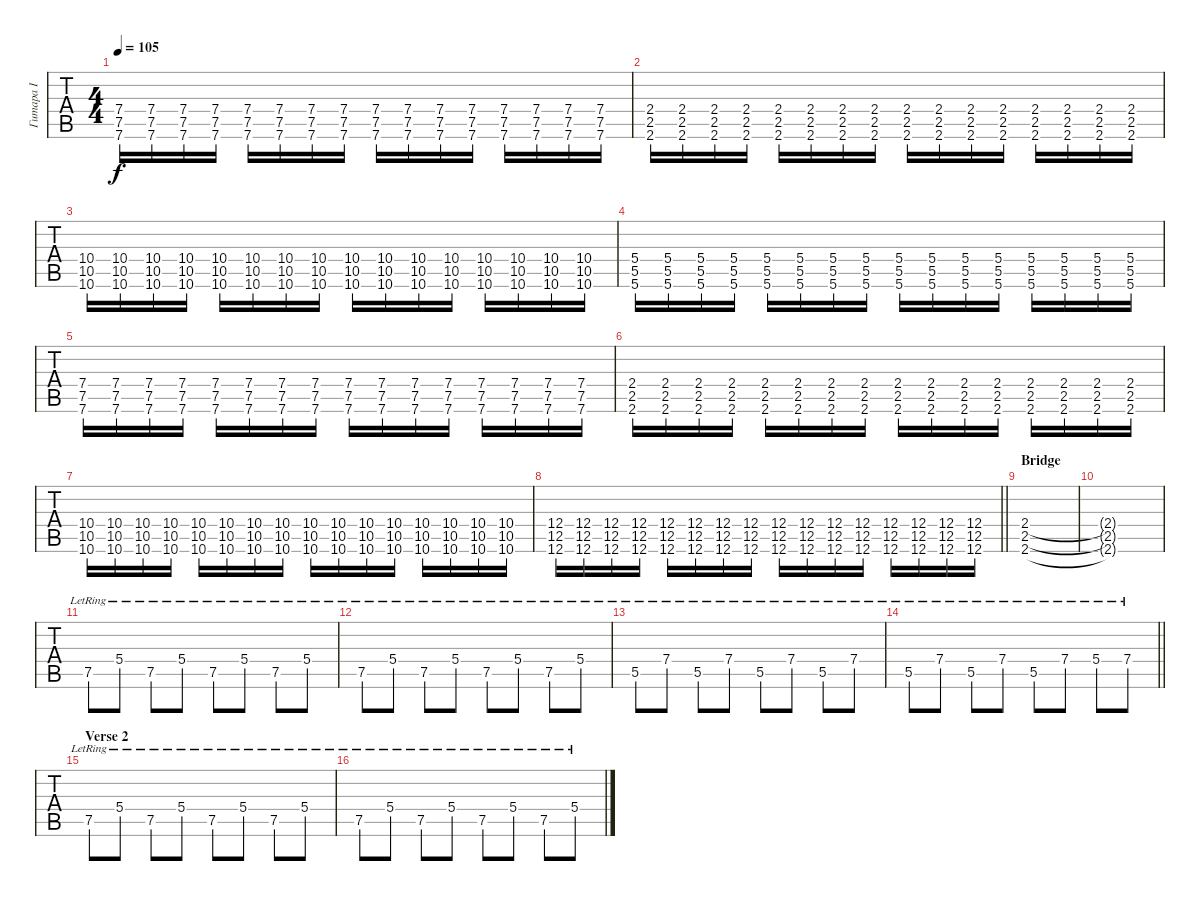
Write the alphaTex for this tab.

\track ("Гитара I" "Гитара I") {instrument electricguitarjazz}
\staff {tabs}
\tuning (E4 B3 G3 D3 A2 D2) {hide}
\ts (4 4)
\tempo 105
\clef g2
\ks c
(7.4 7.5 7.6).16{dy f} (7.4 7.5 7.6).16 (7.4 7.5 7.6).16 (7.4 7.5 7.6).16 (7.4 7.5 7.6).16 (7.4 7.5 7.6).16 (7.4 7.5 7.6).16 (7.4 7.5 7.6).16 (7.4 7.5 7.6).16 (7.4 7.5 7.6).16 (7.4 7.5 7.6).16 (7.4 7.5 7.6).16 (7.4 7.5 7.6).16 (7.4 7.5 7.6).16 (7.4 7.5 7.6).16 (7.4 7.5 7.6).16 |
(2.4 2.5 2.6).16 (2.4 2.5 2.6).16 (2.4 2.5 2.6).16 (2.4 2.5 2.6).16 (2.4 2.5 2.6).16 (2.4 2.5 2.6).16 (2.4 2.5 2.6).16 (2.4 2.5 2.6).16 (2.4 2.5 2.6).16 (2.4 2.5 2.6).16 (2.4 2.5 2.6).16 (2.4 2.5 2.6).16 (2.4 2.5 2.6).16 (2.4 2.5 2.6).16 (2.4 2.5 2.6).16 (2.4 2.5 2.6).16 |
(10.4 10.5 10.6).16 (10.4 10.5 10.6).16 (10.4 10.5 10.6).16 (10.4 10.5 10.6).16 (10.4 10.5 10.6).16 (10.4 10.5 10.6).16 (10.4 10.5 10.6).16 (10.4 10.5 10.6).16 (10.4 10.5 10.6).16 (10.4 10.5 10.6).16 (10.4 10.5 10.6).16 (10.4 10.5 10.6).16 (10.4 10.5 10.6).16 (10.4 10.5 10.6).16 (10.4 10.5 10.6).16 (10.4 10.5 10.6).16 |
(5.4 5.5 5.6).16 (5.4 5.5 5.6).16 (5.4 5.5 5.6).16 (5.4 5.5 5.6).16 (5.4 5.5 5.6).16 (5.4 5.5 5.6).16 (5.4 5.5 5.6).16 (5.4 5.5 5.6).16 (5.4 5.5 5.6).16 (5.4 5.5 5.6).16 (5.4 5.5 5.6).16 (5.4 5.5 5.6).16 (5.4 5.5 5.6).16 (5.4 5.5 5.6).16 (5.4 5.5 5.6).16 (5.4 5.5 5.6).16 |
(7.4 7.5 7.6).16 (7.4 7.5 7.6).16 (7.4 7.5 7.6).16 (7.4 7.5 7.6).16 (7.4 7.5 7.6).16 (7.4 7.5 7.6).16 (7.4 7.5 7.6).16 (7.4 7.5 7.6).16 (7.4 7.5 7.6).16 (7.4 7.5 7.6).16 (7.4 7.5 7.6).16 (7.4 7.5 7.6).16 (7.4 7.5 7.6).16 (7.4 7.5 7.6).16 (7.4 7.5 7.6).16 (7.4 7.5 7.6).16 |
(2.4 2.5 2.6).16 (2.4 2.5 2.6).16 (2.4 2.5 2.6).16 (2.4 2.5 2.6).16 (2.4 2.5 2.6).16 (2.4 2.5 2.6).16 (2.4 2.5 2.6).16 (2.4 2.5 2.6).16 (2.4 2.5 2.6).16 (2.4 2.5 2.6).16 (2.4 2.5 2.6).16 (2.4 2.5 2.6).16 (2.4 2.5 2.6).16 (2.4 2.5 2.6).16 (2.4 2.5 2.6).16 (2.4 2.5 2.6).16 |
(10.4 10.5 10.6).16 (10.4 10.5 10.6).16 (10.4 10.5 10.6).16 (10.4 10.5 10.6).16 (10.4 10.5 10.6).16 (10.4 10.5 10.6).16 (10.4 10.5 10.6).16 (10.4 10.5 10.6).16 (10.4 10.5 10.6).16 (10.4 10.5 10.6).16 (10.4 10.5 10.6).16 (10.4 10.5 10.6).16 (10.4 10.5 10.6).16 (10.4 10.5 10.6).16 (10.4 10.5 10.6).16 (10.4 10.5 10.6).16 |
\barLineRight lightlight
(12.4 12.5 12.6).16 (12.4 12.5 12.6).16 (12.4 12.5 12.6).16 (12.4 12.5 12.6).16 (12.4 12.5 12.6).16 (12.4 12.5 12.6).16 (12.4 12.5 12.6).16 (12.4 12.5 12.6).16 (12.4 12.5 12.6).16 (12.4 12.5 12.6).16 (12.4 12.5 12.6).16 (12.4 12.5 12.6).16 (12.4 12.5 12.6).16 (12.4 12.5 12.6).16 (12.4 12.5 12.6).16 (12.4 12.5 12.6).16 |
\section ("" "Bridge")
(2.4 2.5 2.6).1 |
(2.4{t} 2.5{t} 2.6{t}).1 |
7.5{lr}.8{instrument electricguitarjazz} 5.4{lr}.8 7.5{lr}.8 5.4{lr}.8 7.5{lr}.8 5.4{lr}.8 7.5{lr}.8 5.4{lr}.8 |
7.5{lr}.8 5.4{lr}.8 7.5{lr}.8 5.4{lr}.8 7.5{lr}.8 5.4{lr}.8 7.5{lr}.8 5.4{lr}.8 |
5.5{lr}.8 7.4{lr}.8 5.5{lr}.8 7.4{lr}.8 5.5{lr}.8 7.4{lr}.8 5.5{lr}.8 7.4{lr}.8 |
\barLineRight lightlight
5.5{lr}.8 7.4{lr}.8 5.5{lr}.8 7.4{lr}.8 5.5{lr}.8 7.4{lr}.8 5.4{lr}.8 7.4{lr}.8 |
\section ("" "Verse 2")
7.5{lr}.8 5.4{lr}.8 7.5{lr}.8 5.4{lr}.8 7.5{lr}.8 5.4{lr}.8 7.5{lr}.8 5.4{lr}.8 |
7.5{lr}.8 5.4{lr}.8 7.5{lr}.8 5.4{lr}.8 7.5{lr}.8 5.4{lr}.8 7.5{lr}.8 5.4{lr}.8
